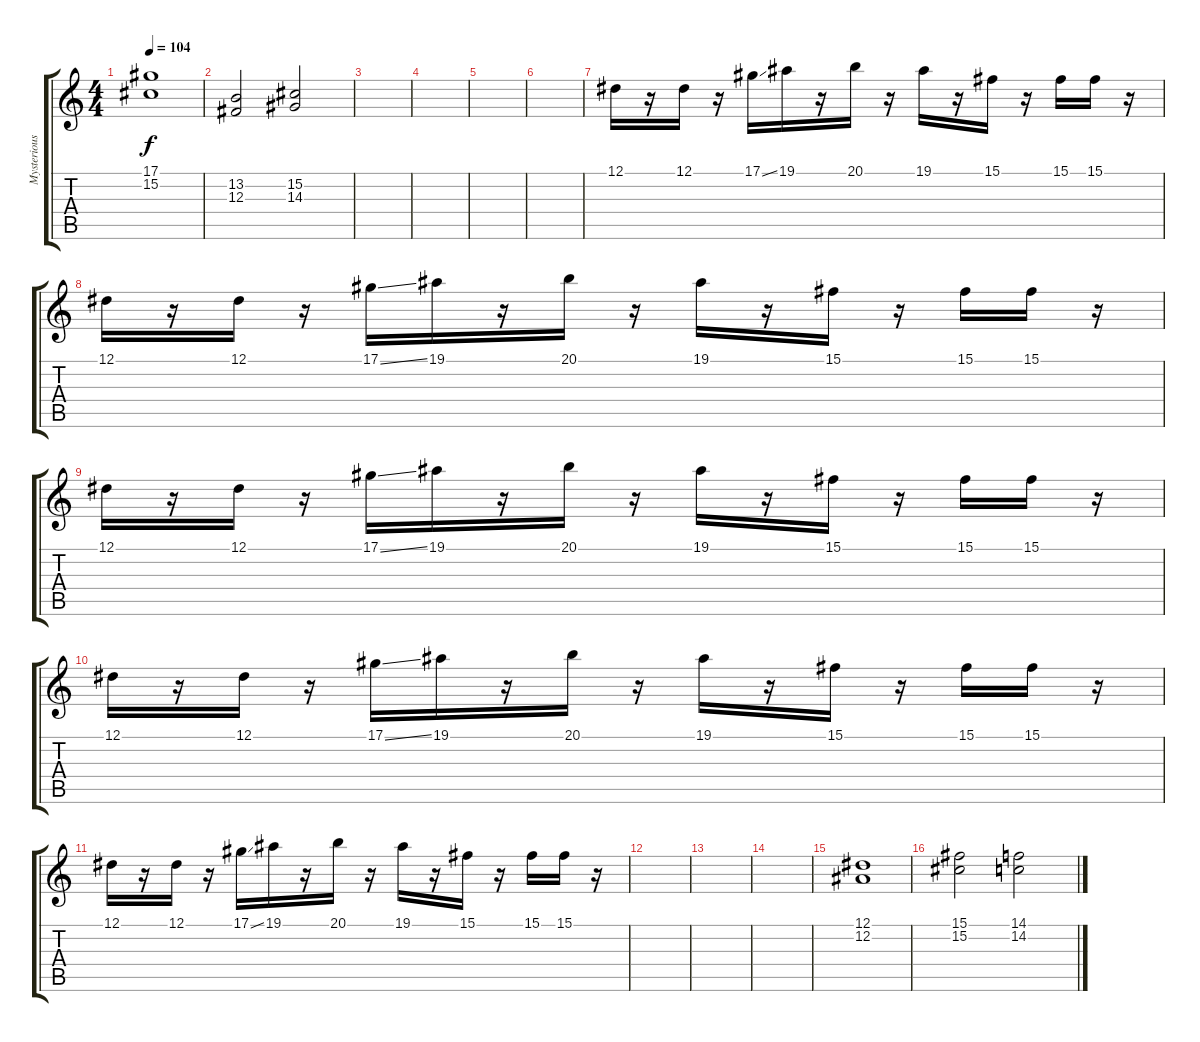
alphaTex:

\track ("Mysterious Sounds" "Mysterious") {instrument pad4choir}
\staff {score tabs}
\tuning (Eb4 Bb3 Gb3 Db3 Ab2 Eb2) {hide}
\ts (4 4)
\tempo 104
\clef g2
\ks c
(17.1 15.2).1{dy f} |
(13.2 12.3).2 (15.2 14.3).2 |
|
|
|
|
12.1.16 r.16 12.1.16 r.16 17.1{ss}.16 19.1.16 r.16 20.1.16 r.16 19.1.16 r.16 15.1.16 r.16 15.1.16 15.1.16 r.16 |
12.1.16 r.16 12.1.16 r.16 17.1{ss}.16 19.1.16 r.16 20.1.16 r.16 19.1.16 r.16 15.1.16 r.16 15.1.16 15.1.16 r.16 |
12.1.16 r.16 12.1.16 r.16 17.1{ss}.16 19.1.16 r.16 20.1.16 r.16 19.1.16 r.16 15.1.16 r.16 15.1.16 15.1.16 r.16 |
12.1.16 r.16 12.1.16 r.16 17.1{ss}.16 19.1.16 r.16 20.1.16 r.16 19.1.16 r.16 15.1.16 r.16 15.1.16 15.1.16 r.16 |
12.1.16 r.16 12.1.16 r.16 17.1{ss}.16 19.1.16 r.16 20.1.16 r.16 19.1.16 r.16 15.1.16 r.16 15.1.16 15.1.16 r.16 |
|
|
|
(12.1 12.2).1 |
(15.1 15.2).2 (14.1 14.2).2
